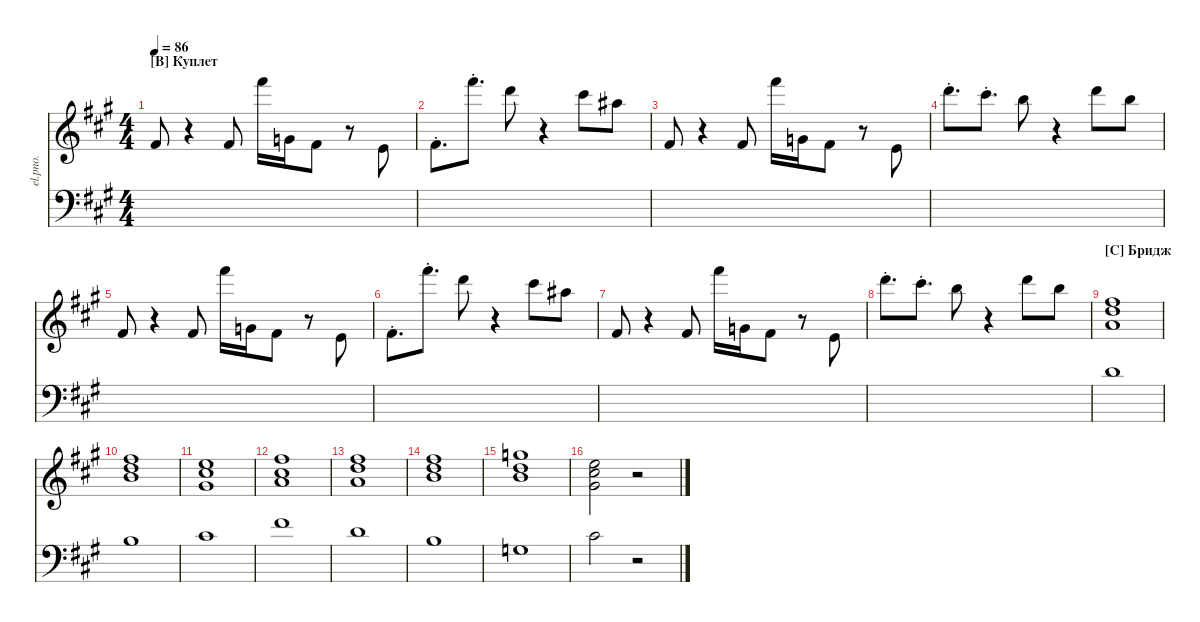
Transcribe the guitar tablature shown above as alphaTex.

\defaultSystemsLayout 4
\hideDynamics
\bracketExtendMode nobrackets
\track ("Electric Piano" "el.pno.") {instrument electricpiano1}
\staff {score}
\tuning (E4 B3 G3 D3 A2 E2)
\ts (4 4)
\section ("B" "Куплет")
\tempo 86
\clef g2
\ks f#minor
2.1{acc #}.8{dy mf beam Up} r.4{beam Down} 2.1{acc #}.8{beam Up} 26.1{acc #}.16{beam Down} 3.1{acc forcenatural}.16{beam Down} 2.1{acc #}.8{beam Down} r.8{beam Down} 0.1{acc forcenatural}.8{beam Up} |
2.1{st acc #}.8{d beam Down} 26.1{st acc #}.8{d beam Down} 22.1{acc forcenatural}.8{beam Down} r.4{beam Down} 21.1{acc #}.8{beam Down} 18.1{acc #}.8{beam Down} |
2.1{acc #}.8{beam Up} r.4{beam Down} 2.1{acc #}.8{beam Up} 26.1{acc #}.16{beam Down} 3.1{acc forcenatural}.16{beam Down} 2.1{acc #}.8{beam Down} r.8{beam Down} 0.1{acc forcenatural}.8{beam Up} |
22.1{st acc forcenatural}.8{d beam Down} 21.1{st acc #}.8{d beam Down} 19.1{acc forcenatural}.8{beam Down} r.4{beam Down} 22.1{acc forcenatural}.8{beam Down} 19.1{acc forcenatural}.8{beam Down} |
2.1{acc #}.8{beam Up} r.4{beam Down} 2.1{acc #}.8{beam Up} 26.1{acc #}.16{beam Down} 3.1{acc forcenatural}.16{beam Down} 2.1{acc #}.8{beam Down} r.8{beam Down} 0.1{acc forcenatural}.8{beam Up} |
2.1{st acc #}.8{d beam Down} 26.1{st acc #}.8{d beam Down} 22.1{acc forcenatural}.8{beam Down} r.4{beam Down} 21.1{acc #}.8{beam Down} 18.1{acc #}.8{beam Down} |
2.1{acc #}.8{beam Up} r.4{beam Down} 2.1{acc #}.8{beam Up} 26.1{acc #}.16{beam Down} 3.1{acc forcenatural}.16{beam Down} 2.1{acc #}.8{beam Down} r.8{beam Down} 0.1{acc forcenatural}.8{beam Up} |
22.1{st acc forcenatural}.8{d beam Down} 21.1{st acc #}.8{d beam Down} 19.1{acc forcenatural}.8{beam Down} r.4{beam Down} 22.1{acc forcenatural}.8{beam Down} 19.1{acc forcenatural}.8{beam Down} |
\section ("C" "Бридж")
(14.1{acc #} 15.2{acc forcenatural} 14.3{acc forcenatural}).1{beam Down} |
(14.1{acc #} 15.2{acc forcenatural} 16.3{acc forcenatural}).1{beam Down} |
(12.1{acc forcenatural} 14.2{acc #} 13.3{acc #}).1{beam Down} |
(5.1{acc forcenatural} 14.2{acc #} 23.3{acc #}).1{beam Down} |
(14.1{acc #} 15.2{acc forcenatural} 14.3{acc forcenatural}).1{beam Down} |
(14.1{acc #} 15.2{acc forcenatural} 16.3{acc forcenatural}).1{beam Down} |
(7.1{acc forcenatural} 15.2{acc forcenatural} 24.3{acc forcenatural}).1{beam Down} |
(4.1{acc #} 14.2{acc #} 21.3{acc forcenatural}).2{beam Down} r.2{beam Down}
\staff {score}
\tuning (G2 D2 A1 E1 B0)
\clef f4
\ottava regular
\simile none
\ks f#minor
|
|
|
|
|
|
|
|
19.1{acc forcenatural}.1{beam Down} |
16.1{acc forcenatural}.1{beam Down} |
18.1{acc #}.1{beam Down} |
23.1{acc #}.1{beam Down} |
19.1{acc forcenatural}.1{beam Down} |
16.1{acc forcenatural}.1{beam Down} |
12.1{acc forcenatural}.1{beam Down} |
18.1{acc #}.2{beam Down} r.2{beam Down}
